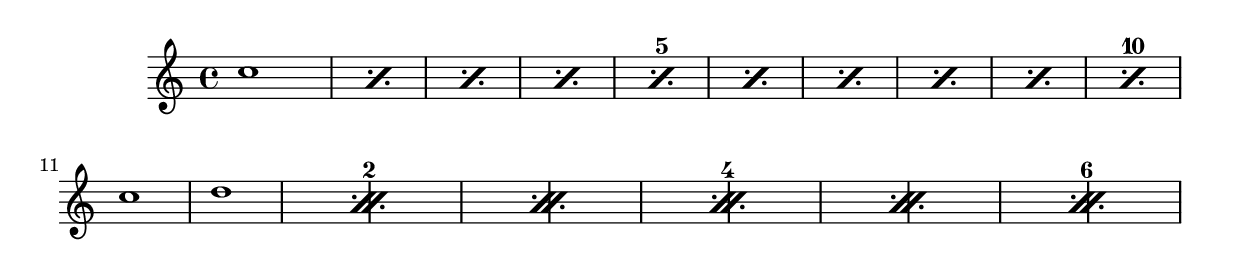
%% Do not edit this file; it is automatically
%% generated from LSR http://lsr.dsi.unimi.it
%% This file is in the public domain.
\version "2.13.20"

\header {
  lsrtags = "repeats, tweaks-and-overrides"

%% Translation of GIT committish: 0b55335aeca1de539bf1125b717e0c21bb6fa31b
  texidoces = "
Se pueden mostrar los contadores de las repeticiones del tipo
porcentaje a intervalos regulares mediante el establecimiento de
la propiedad de contexto @code{repeatCountVisibility}.

"
  doctitlees = "Visibilidad del contador de repeticiones de tipo porcentaje"

%% Translation of GIT committish: 0a868be38a775ecb1ef935b079000cebbc64de40
  texidocde = "
Prozentwiederholungszähler können in regelmäßigen Intervallen angezeigt
werden, indem man die Eigenschaft @code{repeatCountVisibility} beeinflusst.
"
  doctitlede = "Sichtbarkeit von Prozent-Wiederholungen"
%% Translation of GIT committish: a5bde6d51a5c88e952d95ae36c61a5efc22ba441
  texidocfr = "
Le numéro de mesure répétée sera imprimé à intervalle régulier si vous
déterminez la propriété de contexte @code{repeatCountVisibility}.

"
  doctitlefr = "Affichage du numéro de répétition en pourcent"


  texidoc = "
Percent repeat counters can be shown at regular intervals by setting
the context property @code{repeatCountVisibility}.

"
  doctitle = "Percent repeat count visibility"
} % begin verbatim

\relative c'' {
  \set countPercentRepeats = ##t
  \set repeatCountVisibility = #(every-nth-repeat-count-visible 5)
  \repeat percent 10 { c1 } \break
  \set repeatCountVisibility = #(every-nth-repeat-count-visible 2)
  \repeat percent 6 { c1 d1 }
}
